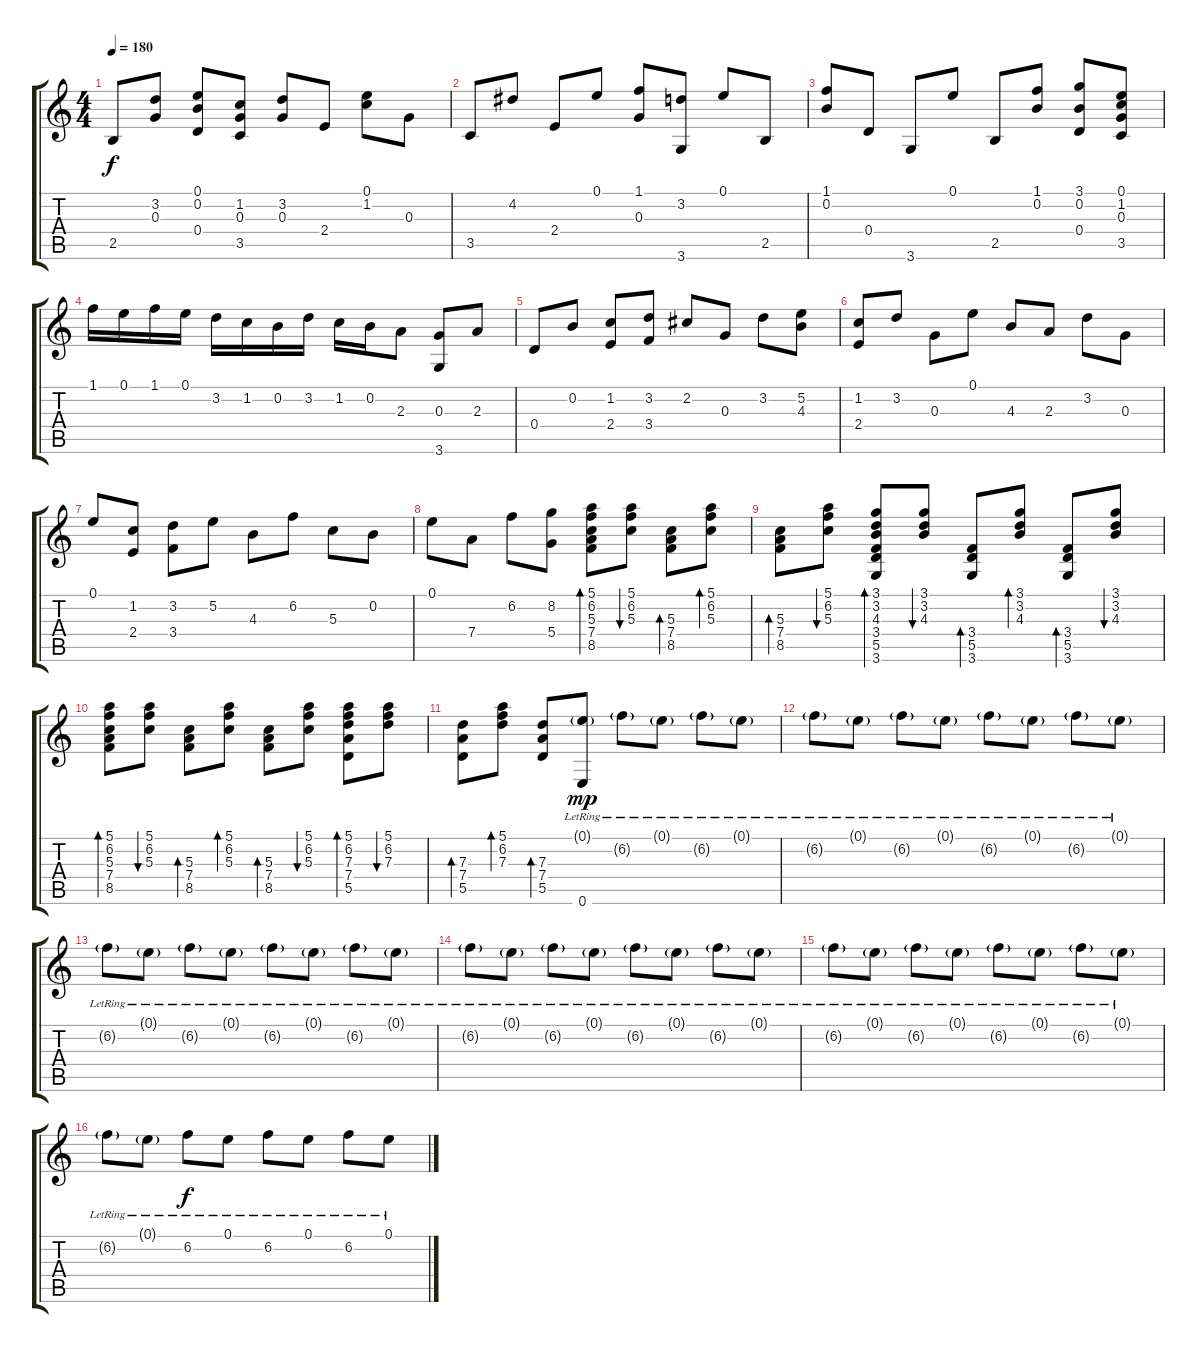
\track "" {instrument acousticguitarnylon}
\staff {score tabs}
\tuning (E4 B3 G3 D3 A2 E2) {hide}
\ts (4 4)
\tempo 180
\clef g2
\ks c
2.5.8{dy f} (3.2 0.3).8 (0.1 0.2 0.4).8 (1.2 0.3 3.5).8 (3.2 0.3).8 2.4.8 (0.1 1.2).8 0.3.8 |
3.5.8 4.2.8 2.4.8 0.1.8 (1.1 0.3).8 (3.2 3.6).8 0.1.8 2.5.8 |
(1.1 0.2).8 0.4.8 3.6.8 0.1.8 2.5.8 (1.1 0.2).8 (3.1 0.2 0.4).8 (0.1 1.2 0.3 3.5).8 |
1.1.16 0.1.16 1.1.16 0.1.16 3.2.16 1.2.16 0.2.16 3.2.16 1.2.16 0.2.16 2.3.8 (0.3 3.6).8 2.3.8 |
0.4.8 0.2.8 (1.2 2.4).8 (3.2 3.4).8 2.2.8 0.3.8 3.2.8 (5.2 4.3).8 |
(1.2 2.4).8 3.2.8 0.3.8 0.1.8 4.3.8 2.3.8 3.2.8 0.3.8 |
0.1.8 (1.2 2.4).8 (3.2 3.4).8 5.2.8 4.3.8 6.2.8 5.3.8 0.2.8 |
0.1.8 7.4.8 6.2.8 (8.2 5.4).8 (5.1 6.2 5.3 7.4 8.5).8{bd 60} (5.1 6.2 5.3).8{bu 60} (5.3 7.4 8.5).8{bd 60} (5.1 6.2 5.3).8{bd 60} |
(5.3 7.4 8.5).8{bd 60} (5.1 6.2 5.3).8{bu 60} (3.1 3.2 4.3 3.4 5.5 3.6).8{bd 60} (3.1 3.2 4.3).8{bu 60} (3.4 5.5 3.6).8{bd 60} (3.1 3.2 4.3).8{bd 60} (3.4 5.5 3.6).8{bd 60} (3.1 3.2 4.3).8{bu 60} |
(5.1 6.2 5.3 7.4 8.5).8{bd 60} (5.1 6.2 5.3).8{bu 60} (5.3 7.4 8.5).8{bd 60} (5.1 6.2 5.3).8{bd 60} (5.3 7.4 8.5).8{bd 60} (5.1 6.2 5.3).8{bu 60} (5.1 6.2 7.3 7.4 5.5).8{bd 60} (5.1 6.2 7.3).8{bu 60} |
(7.3 7.4 5.5).8{bd 60} (5.1 6.2 7.3).8{bd 60} (7.3 7.4 5.5).8{bd 60} (0.1{g lr} 0.6).8{dy mp} 6.2{g lr}.8 0.1{g lr}.8 6.2{g lr}.8 0.1{g lr}.8 |
6.2{g lr}.8 0.1{g lr}.8 6.2{g lr}.8 0.1{g lr}.8 6.2{g lr}.8 0.1{g lr}.8 6.2{g lr}.8 0.1{g lr}.8 |
6.2{g lr}.8 0.1{g lr}.8 6.2{g lr}.8 0.1{g lr}.8 6.2{g lr}.8 0.1{g lr}.8 6.2{g lr}.8 0.1{g lr}.8 |
6.2{g lr}.8 0.1{g lr}.8 6.2{g lr}.8 0.1{g lr}.8 6.2{g lr}.8 0.1{g lr}.8 6.2{g lr}.8 0.1{g lr}.8 |
6.2{g lr}.8 0.1{g lr}.8 6.2{g lr}.8 0.1{g lr}.8 6.2{g lr}.8 0.1{g lr}.8 6.2{g lr}.8 0.1{g lr}.8 |
6.2{g lr}.8 0.1{g lr}.8 6.2{lr}.8{dy f} 0.1{lr}.8 6.2{lr}.8 0.1{lr}.8 6.2{lr}.8 0.1{lr}.8
